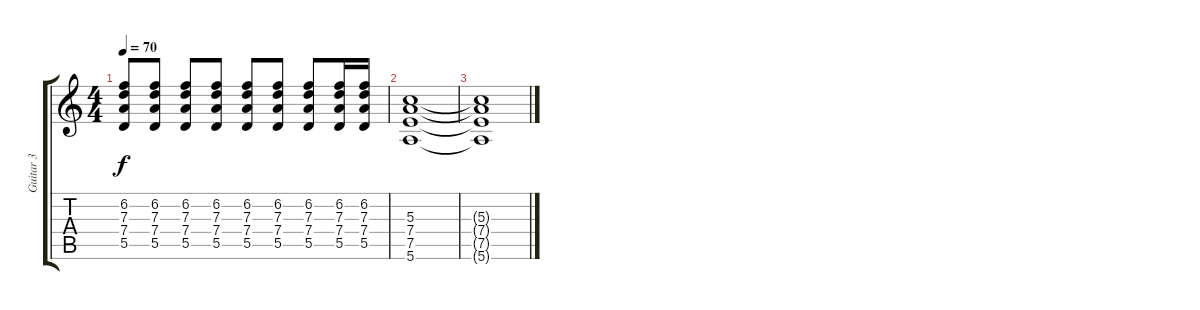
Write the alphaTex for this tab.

\track ("Guitar 3" "Guitar 3") {instrument overdrivenguitar}
\staff {score tabs}
\tuning (E4 B3 G3 D3 A2 E2) {hide}
\ts (4 4)
\tempo 70
\clef g2
\ks c
(6.2 7.3 7.4 5.5).8{dy f} (6.2 7.3 7.4 5.5).8 (6.2 7.3 7.4 5.5).8 (6.2 7.3 7.4 5.5).8 (6.2 7.3 7.4 5.5).8 (6.2 7.3 7.4 5.5).8 (6.2 7.3 7.4 5.5).8 (6.2 7.3 7.4 5.5).16 (6.2 7.3 7.4 5.5).16 |
(5.3 7.4 7.5 5.6).1 |
(5.3{t} 7.4{t} 7.5{t} 5.6{t}).1
